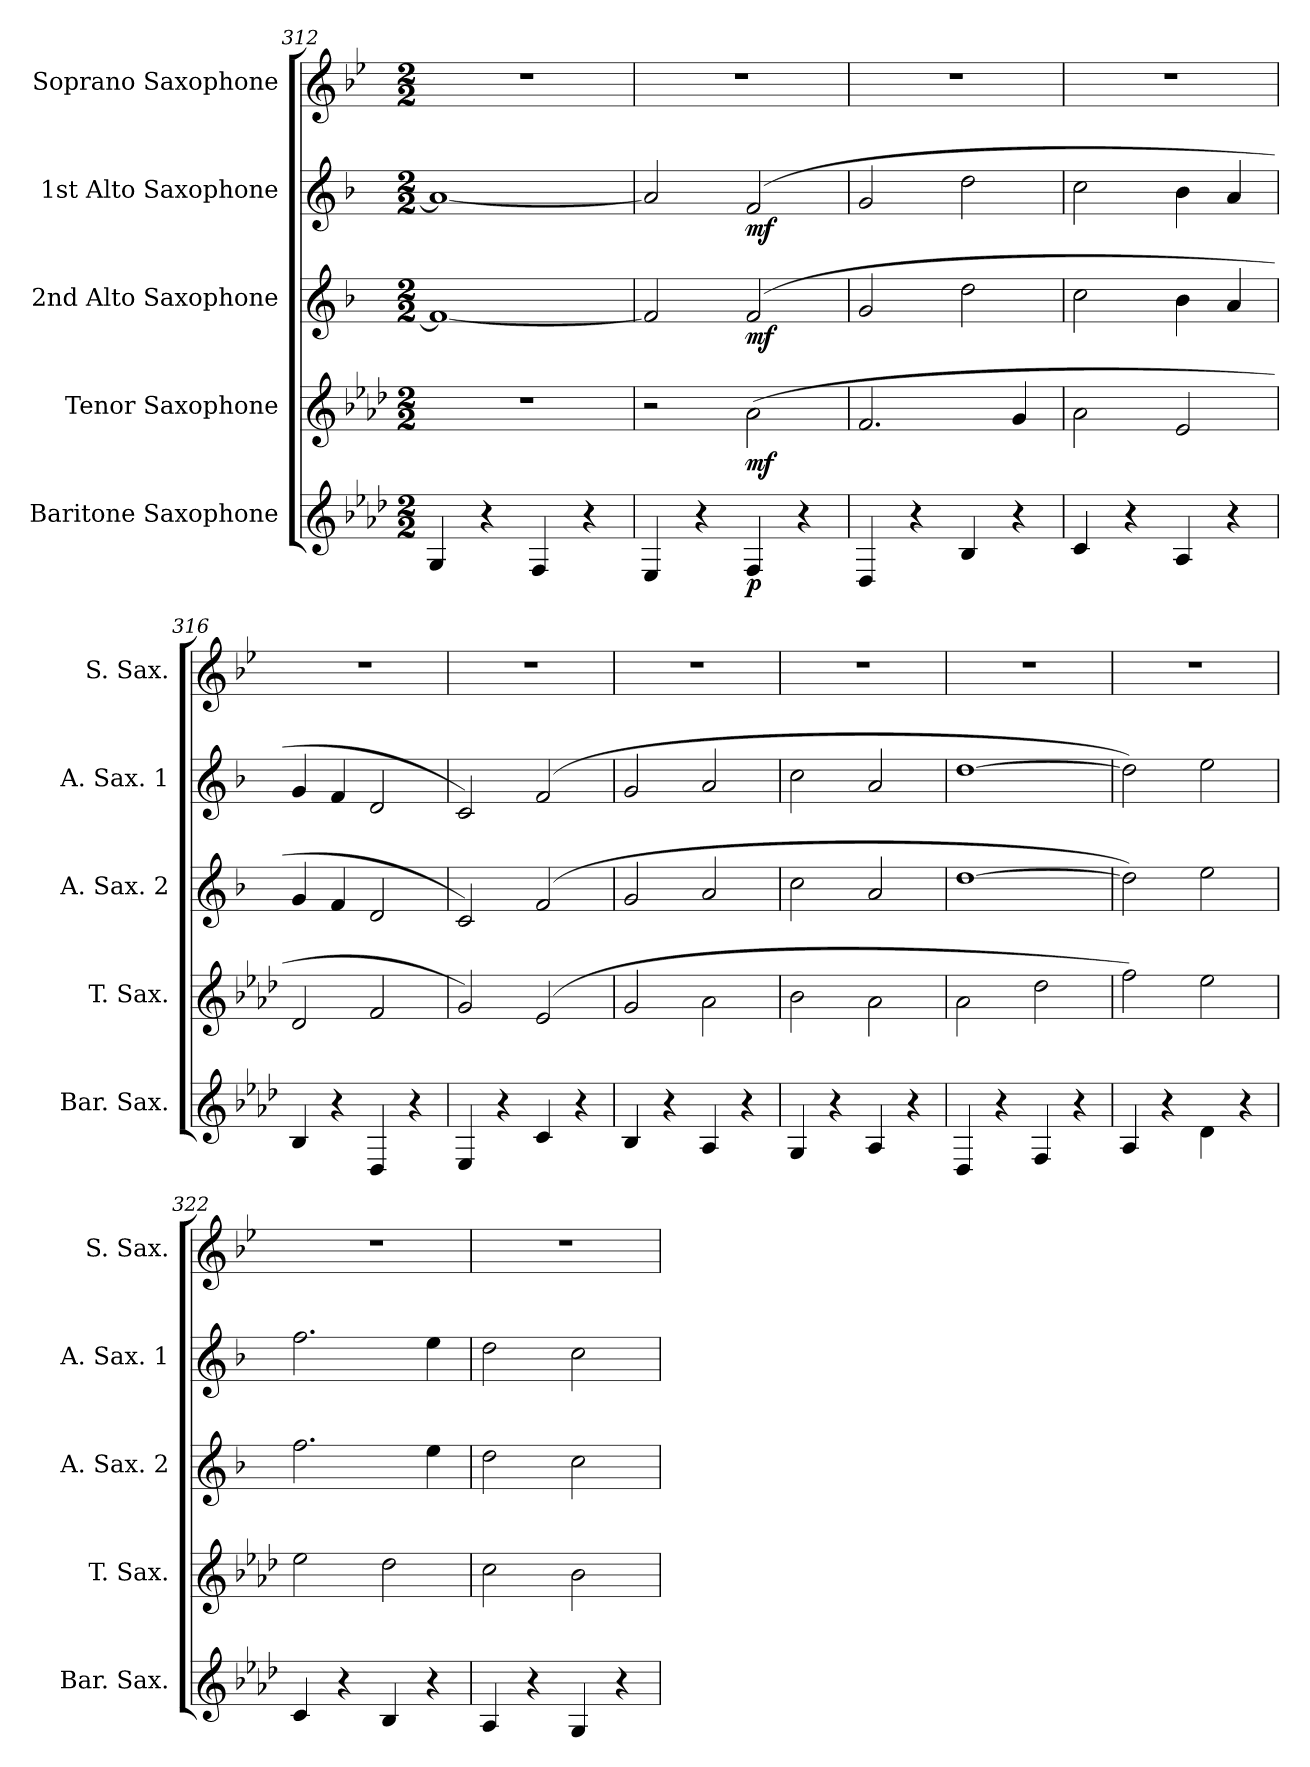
**kern	**dynam	**kern	**dynam	**kern	**dynam	**kern	**dynam	**kern
*part5	*part5	*part4	*part4	*part3	*part3	*part2	*part2	*part1
*staff5	*staff5	*staff4	*staff4	*staff3	*staff3	*staff2	*staff2	*staff1
*I"Baritone Saxophone	*	*I"Tenor Saxophone	*	*I"2nd Alto Saxophone	*	*I"1st Alto Saxophone	*	*I"Soprano Saxophone
*I'Bar. Sax.	*	*I'T. Sax.	*	*I'A. Sax. 2	*	*I'A. Sax. 1	*	*I'S. Sax.
*clefG2	*	*clefG2	*	*clefG2	*	*clefG2	*	*clefG2
*ITrd12c21	*	*ITrd8c14	*	*ITrd5c9	*	*ITrd5c9	*	*ITrd1c2
*k[b-e-a-d-]	*	*k[b-e-a-d-]	*	*k[b-e-a-d-]	*	*k[b-e-a-d-]	*	*k[b-e-a-d-]
*M2/2	*	*M2/2	*	*M2/2	*	*M2/2	*	*M2/2
=312	=312	=312	=312	=312	=312	=312	=312	=312
4GG/	.	1r	.	1A-_	.	1c_	.	1r
4r	.	.	.	.	.	.	.	.
4FF/	.	.	.	.	.	.	.	.
4r	.	.	.	.	.	.	.	.
=313	=313	=313	=313	=313	=313	=313	=313	=313
4EE-/	.	2r	.	2A-/]	.	2c/]	.	1r
4r	.	.	.	.	.	.	.	.
!	!LO:DY:b	!	!LO:DY:b	!	!LO:DY:b	!	!LO:DY:b	!
4FF/	p	(2A-\	mf	(2A-/	mf	(2A-/	mf	.
4r	.	.	.	.	.	.	.	.
=314	=314	=314	=314	=314	=314	=314	=314	=314
4DD-/	.	2.F/	.	2B-/	.	2B-/	.	1r
4r	.	.	.	.	.	.	.	.
4BB-/	.	.	.	2f\	.	2f\	.	.
4r	.	4G/	.	.	.	.	.	.
=315	=315	=315	=315	=315	=315	=315	=315	=315
4C/	.	2A-\	.	2e-\	.	2e-\	.	1r
4r	.	.	.	.	.	.	.	.
4AA-/	.	2E-/	.	4d-\	.	4d-\	.	.
4r	.	.	.	4c/	.	4c/	.	.
!!LO:LB:g=z
=316	=316	=316	=316	=316	=316	=316	=316	=316
4BB-/	.	2D-/	.	4B-/	.	4B-/	.	1r
4r	.	.	.	4A-/	.	4A-/	.	.
4DD-/	.	2F/	.	2F/	.	2F/	.	.
4r	.	.	.	.	.	.	.	.
=317	=317	=317	=317	=317	=317	=317	=317	=317
4EE-/	.	2G/)	.	2E-/)	.	2E-/)	.	1r
4r	.	.	.	.	.	.	.	.
4C/	.	(2E-/	.	(2A-/	.	(2A-/	.	.
4r	.	.	.	.	.	.	.	.
=318	=318	=318	=318	=318	=318	=318	=318	=318
4BB-/	.	2G/	.	2B-/	.	2B-/	.	1r
4r	.	.	.	.	.	.	.	.
4AA-/	.	2A-\	.	2c/	.	2c/	.	.
4r	.	.	.	.	.	.	.	.
=319	=319	=319	=319	=319	=319	=319	=319	=319
4GG/	.	2B-\	.	2e-\	.	2e-\	.	1r
4r	.	.	.	.	.	.	.	.
4AA-/	.	2A-\	.	2c/	.	2c/	.	.
4r	.	.	.	.	.	.	.	.
=320	=320	=320	=320	=320	=320	=320	=320	=320
4DD-/	.	2A-\	.	[1f	.	[1f	.	1r
4r	.	.	.	.	.	.	.	.
4FF/	.	2d-\	.	.	.	.	.	.
4r	.	.	.	.	.	.	.	.
=321	=321	=321	=321	=321	=321	=321	=321	=321
4AA-/	.	2f\)	.	2f\])	.	2f\])	.	1r
4r	.	.	.	.	.	.	.	.
4D-\	.	2e-\	.	2g\	.	2g\	.	.
4r	.	.	.	.	.	.	.	.
=322	=322	=322	=322	=322	=322	=322	=322	=322
4C/	.	2e-\	.	2.a-\	.	2.a-\	.	1r
4r	.	.	.	.	.	.	.	.
4BB-/	.	2d-\	.	.	.	.	.	.
4r	.	.	.	4g\	.	4g\	.	.
=323	=323	=323	=323	=323	=323	=323	=323	=323
4AA-/	.	2c\	.	2f\	.	2f\	.	1r
4r	.	.	.	.	.	.	.	.
4GG/	.	2B-\	.	2e-\	.	2e-\	.	.
4r	.	.	.	.	.	.	.	.
=	=	=	=	=	=	=	=	=
*-	*-	*-	*-	*-	*-	*-	*-	*-
